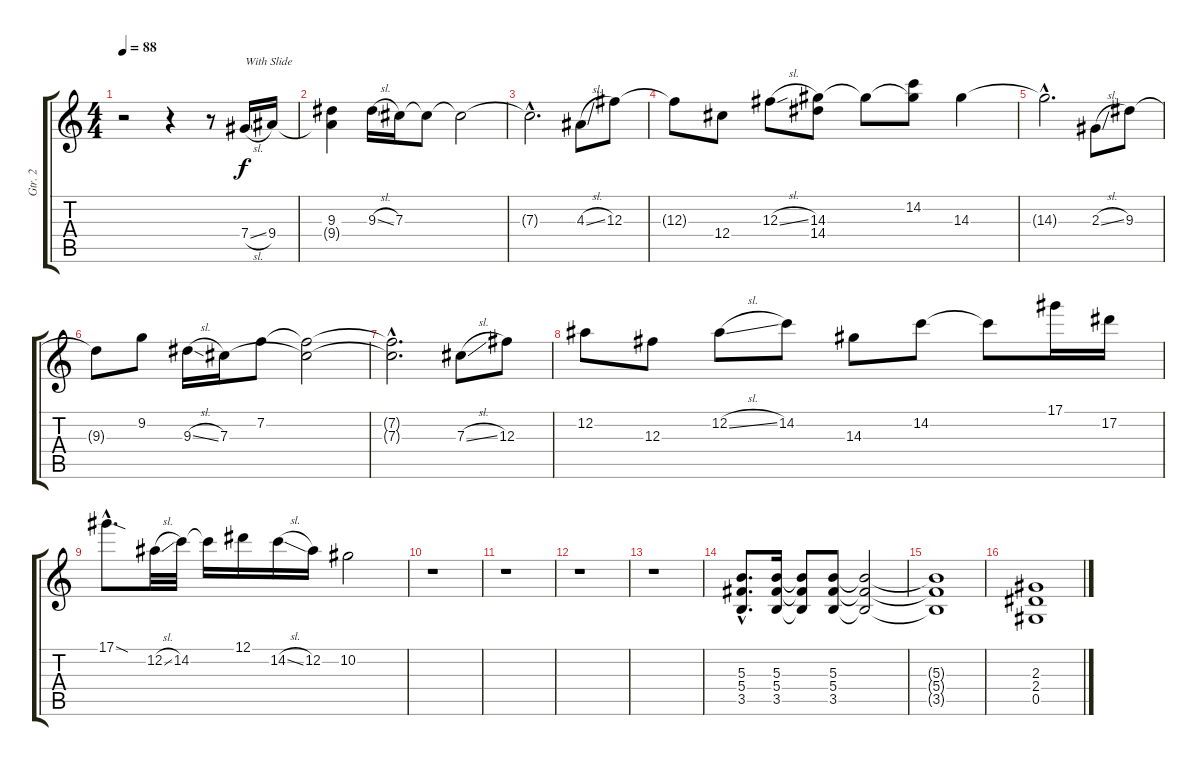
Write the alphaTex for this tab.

\track ("Gtr. 2" "Gtr. 2") {instrument distortionguitar}
\staff {score tabs}
\tuning (Eb4 Bb3 Gb3 Db3 Ab2 Eb2) {hide}
\ts (4 4)
\tempo 88
\clef g2
\ks c
r.2{dy f} r.4 r.8 7.4{sl}.16{txt "With Slide"} 9.4.16 |
(9.3 9.4{t}).4 9.3{sl}.16 7.3.16 7.3{t}.8 7.3{t}.2 |
7.3{hac t}.2{d} 4.3{sl}.8 12.3.8 |
12.3{t}.8 12.4.8 12.3{sl}.8 (14.3 14.4).8 14.3{t}.8 (14.2 14.3{t}).8 14.3.4 |
14.3{hac t}.2{d} 2.3{sl}.8 9.3.8 |
9.3{t}.8 9.2.8 9.3{sl}.16 7.3.16 7.2.8 (7.2{t} 7.3{t}).2 |
(7.2{hac t} 7.3{hac t}).2{d} 7.3{sl}.8 12.3.8 |
12.2.8 12.3.8 12.2{sl}.8 14.2.8 14.3.8 14.2.8 14.2{t}.8 17.1.16 17.2.16 |
17.1{sod hac}.8{d} 12.2{sl}.32 14.2.32 14.2{t}.16 12.1.16 14.2{sl}.16 12.2.16 10.2.2 |
r.1 |
r.1 |
r.1 |
r.1 |
(5.3{hac} 5.4{hac} 3.5{hac}).8{d} (5.3 5.4 3.5).16 (5.3{t} 5.4{t} 3.5{t}).8 (5.3 5.4 3.5).8 (5.3{t} 5.4{t} 3.5{t}).2 |
(5.3{t} 5.4{t} 3.5{t}).1 |
(2.3 2.4 0.5).1
